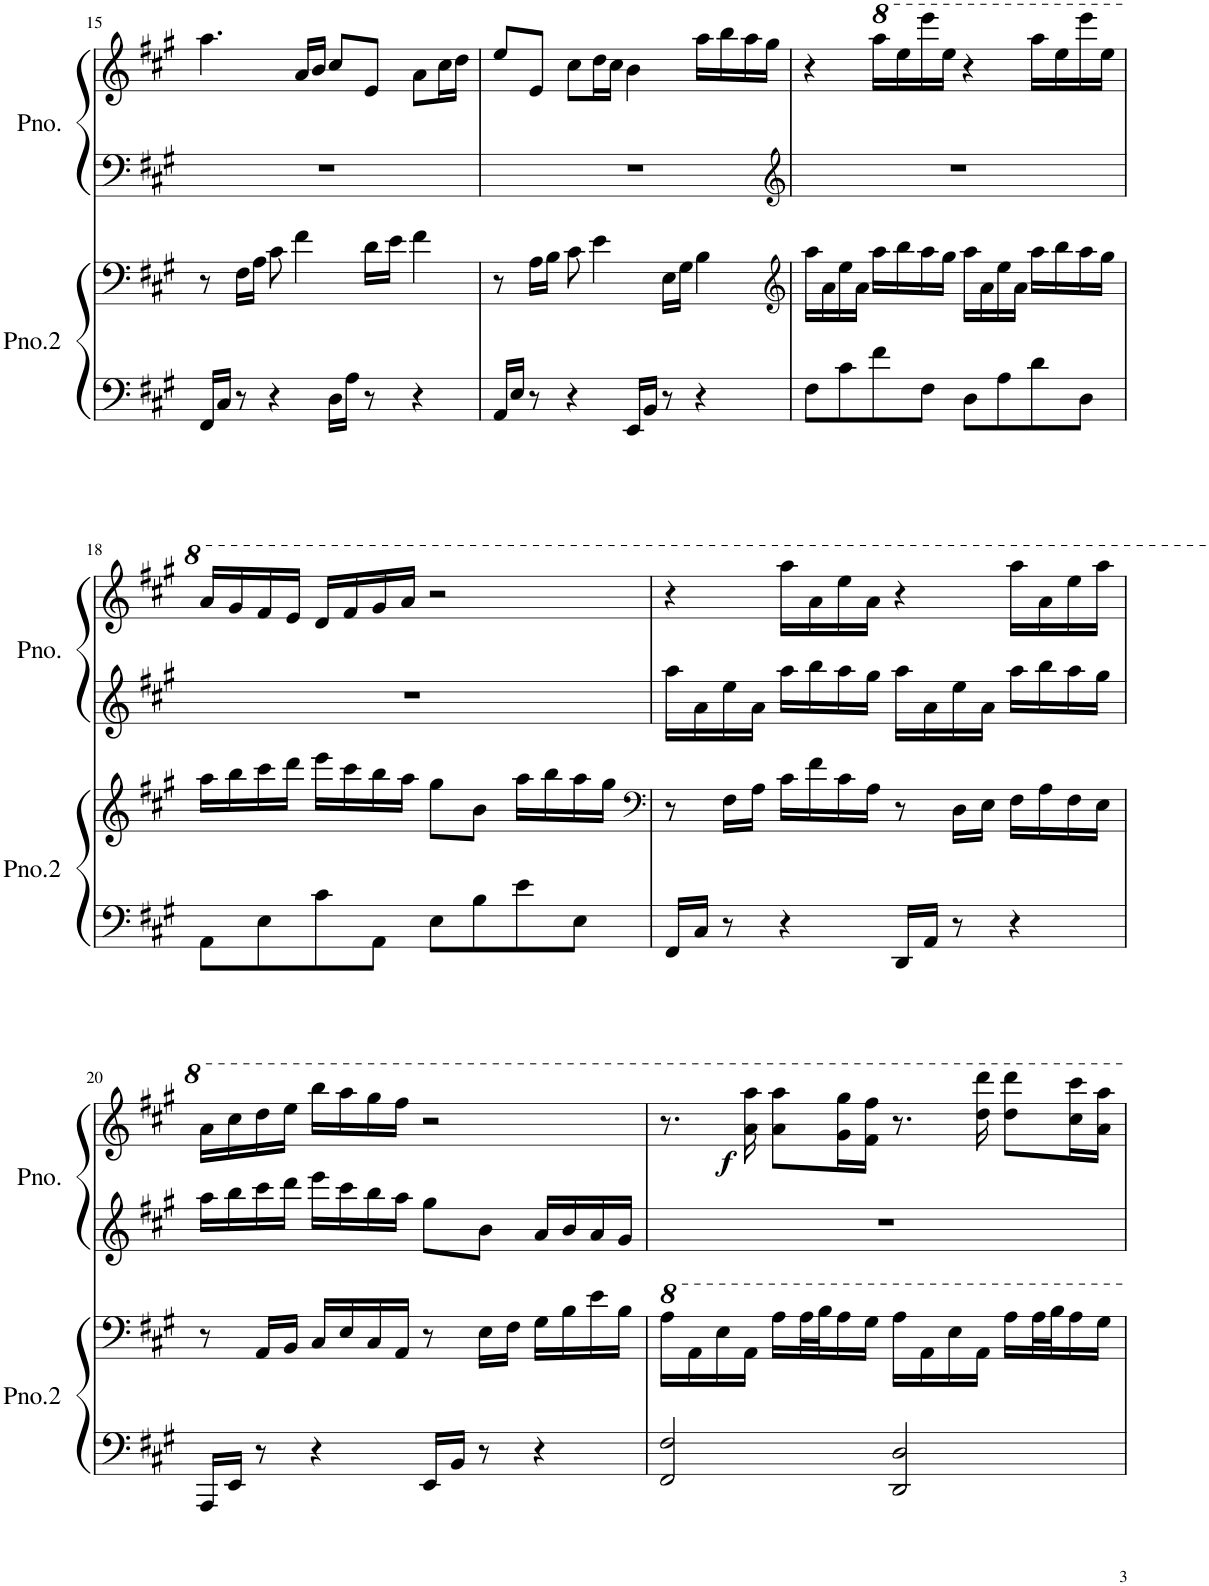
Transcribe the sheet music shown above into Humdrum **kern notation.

**kern	**kern	**kern	**kern	**dynam
*part2	*part2	*part1	*part1	*part1
*staff4	*staff3	*staff2	*staff1	*staff1/2
*I"Piano2	*	*I"Piano	*	*
*I'Pno.2	*	*I'Pno.	*	*
!!LO:PB:g=z
*clefF4	*clefF4	*clefF4	*clefG2	*
*k[f#c#g#]	*k[f#c#g#]	*k[f#c#g#]	*k[f#c#g#]	*
*M4/4	*M4/4	*M4/4	*M4/4	*
=15	=15	=15	=15	=15
16FF#/LL	8r	1r	4.aa\	.
16C#/JJ	.	.	.	.
8r	16F#\LL	.	.	.
.	16A\JJ	.	.	.
4r	8c#\	.	.	.
.	4f#\	.	16a/LL	.
.	.	.	16b/JJ	.
16D\LL	.	.	8cc#/L	.
16A\JJ	.	.	.	.
8r	16d\LL	.	8e/J	.
.	16e\JJ	.	.	.
4r	4f#\	.	8a\L	.
.	.	.	16cc#\L	.
.	.	.	16dd\JJ	.
=16	=16	=16	=16	=16
16AA/LL	8r	1r	8ee/L	.
16E/JJ	.	.	.	.
8r	16A\LL	.	8e/J	.
.	16B\JJ	.	.	.
4r	8c#\	.	8cc#\L	.
.	4e\	.	16dd\L	.
.	.	.	16cc#\JJ	.
16EE/LL	.	.	4b\	.
16BB/JJ	.	.	.	.
8r	16E\LL	.	.	.
.	16G#\JJ	.	.	.
4r	4B\	.	16aa\LL	.
.	.	.	16bb\	.
.	.	.	16aa\	.
.	.	.	16gg#\JJ	.
=17	=17	=17	=17	=17
*	*clefG2	*clefG2	*	*
8F#\L	16aa\LL	1r	4r	.
.	16a\	.	.	.
8c#\	16ee\	.	.	.
.	16a\JJ	.	.	.
8f#\	16aa\LL	.	16aaa\LL	.
.	16bb\	.	16eee\	.
8F#\J	16aa\	.	16eeee\	.
.	16gg#\JJ	.	16eee\JJ	.
8D\L	16aa\LL	.	4r	.
.	16a\	.	.	.
8A\	16ee\	.	.	.
.	16a\JJ	.	.	.
8d\	16aa\LL	.	16aaa\LL	.
.	16bb\	.	16eee\	.
8D\J	16aa\	.	16eeee\	.
.	16gg#\JJ	.	16eee\JJ	.
!!LO:LB:g=z
=18	=18	=18	=18	=18
8AA\L	16aa\LL	1r	16aa/LL	.
.	16bb\	.	16gg#/	.
8E\	16ccc#\	.	16ff#/	.
.	16ddd\JJ	.	16ee/JJ	.
8c#\	16eee\LL	.	16dd/LL	.
.	16ccc#\	.	16ff#/	.
8AA\J	16bb\	.	16gg#/	.
.	16aa\JJ	.	16aa/JJ	.
8E\L	8gg#\L	.	2r	.
8B\	8b\J	.	.	.
8e\	16aa\LL	.	.	.
.	16bb\	.	.	.
8E\J	16aa\	.	.	.
.	16gg#\JJ	.	.	.
=19	=19	=19	=19	=19
*	*clefF4	*	*	*
16FF#/LL	8r	16aa\LL	4r	.
16C#/JJ	.	16a\	.	.
8r	16F#\LL	16ee\	.	.
.	16A\JJ	16a\JJ	.	.
4r	16c#\LL	16aa\LL	16aaa\LL	.
.	16f#\	16bb\	16aa\	.
.	16c#\	16aa\	16eee\	.
.	16A\JJ	16gg#\JJ	16aa\JJ	.
16DD/LL	8r	16aa\LL	4r	.
16AA/JJ	.	16a\	.	.
8r	16D\LL	16ee\	.	.
.	16E\JJ	16a\JJ	.	.
4r	16F#\LL	16aa\LL	16aaa\LL	.
.	16A\	16bb\	16aa\	.
.	16F#\	16aa\	16eee\	.
.	16E\JJ	16gg#\JJ	16aaa\JJ	.
!!LO:LB:g=z
=20	=20	=20	=20	=20
16AAA/LL	8r	16aa\LL	16aa\LL	.
16EE/JJ	.	16bb\	16ccc#\	.
8r	16AA/LL	16ccc#\	16ddd\	.
.	16BB/JJ	16ddd\JJ	16eee\JJ	.
4r	16C#/LL	16eee\LL	16bbb\LL	.
.	16E/	16ccc#\	16aaa\	.
.	16C#/	16bb\	16ggg#\	.
.	16AA/JJ	16aa\JJ	16fff#\JJ	.
16EE/LL	8r	8gg#\L	2r	.
16BB/JJ	.	.	.	.
8r	16E\LL	8b\J	.	.
.	16F#\JJ	.	.	.
4r	16G#\LL	16a/LL	.	.
.	16B\	16b/	.	.
.	16e\	16a/	.	.
.	16B\JJ	16g#/JJ	.	.
=21	=21	=21	=21	=21
2FF#/ 2F#/	16a\LL	1r	8.r	.
.	16A\	.	.	.
.	16e\	.	.	.
!	!	!	!	!LO:DY:b
.	16A\JJ	.	16aa\ 16aaa\	f
.	16a\LL	.	8aa\ 8aaa\L	.
.	32a\L	.	.	.
.	32b\J	.	.	.
.	16a\	.	16gg#\ 16ggg#\L	.
.	16g#\JJ	.	16ff#\ 16fff#\JJ	.
2DD/ 2D/	16a\LL	.	8.r	.
.	16A\	.	.	.
.	16e\	.	.	.
.	16A\JJ	.	16ddd\ 16dddd\	.
.	16a\LL	.	8ddd\ 8dddd\L	.
.	32a\L	.	.	.
.	32b\J	.	.	.
.	16a\	.	16ccc#\ 16cccc#\L	.
.	16g#\JJ	.	16aa\ 16aaa\JJ	.
=	=	=	=	=
*-	*-	*-	*-	*-
